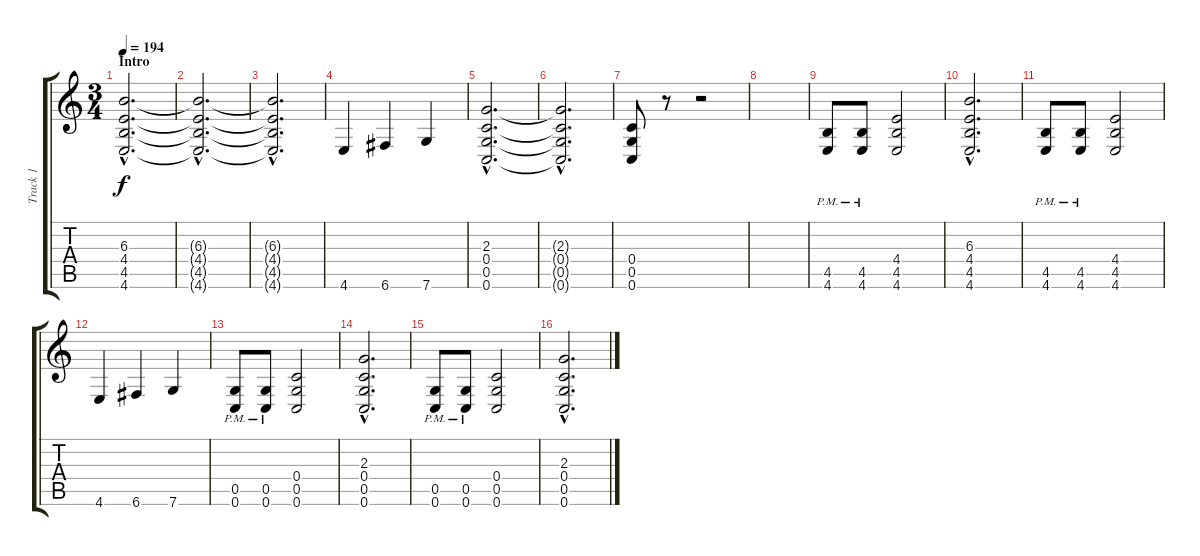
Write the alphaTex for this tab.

\track ("Track 1" "Track 1") {instrument distortionguitar}
\staff {score tabs}
\tuning (D4 A3 F3 C3 G2 C2) {hide}
\ts (3 4)
\section ("" "Intro")
\tempo 194
\clef g2
\ks c
(6.3{hac} 4.4{hac} 4.5{hac} 4.6{hac}).2{d dy f instrument distortionguitar} |
(6.3{hac t} 4.4{hac t} 4.5{hac t} 4.6{hac t}).2{d} |
(6.3{hac t} 4.4{hac t} 4.5{hac t} 4.6{hac t}).2{d} |
4.6.4 6.6.4 7.6.4 |
(2.3{hac} 0.4{hac} 0.5{hac} 0.6{hac}).2{d} |
(2.3{hac t} 0.4{hac t} 0.5{hac t} 0.6{hac t}).2{d} |
(0.4 0.5 0.6).8 r.8 r.2 |
|
(4.5{pm} 4.6{pm}).8 (4.5{pm} 4.6{pm}).8 (4.4 4.5 4.6).2 |
(6.3{hac} 4.4{hac} 4.5{hac} 4.6{hac}).2{d} |
(4.5{pm} 4.6{pm}).8 (4.5{pm} 4.6{pm}).8 (4.4 4.5 4.6).2 |
4.6.4 6.6.4 7.6.4 |
(0.5{pm} 0.6{pm}).8 (0.5{pm} 0.6{pm}).8 (0.4 0.5 0.6).2 |
(2.3{hac} 0.4{hac} 0.5{hac} 0.6{hac}).2{d} |
(0.5{pm} 0.6{pm}).8 (0.5{pm} 0.6{pm}).8 (0.4 0.5 0.6).2 |
(2.3{hac} 0.4{hac} 0.5{hac} 0.6{hac}).2{d}
